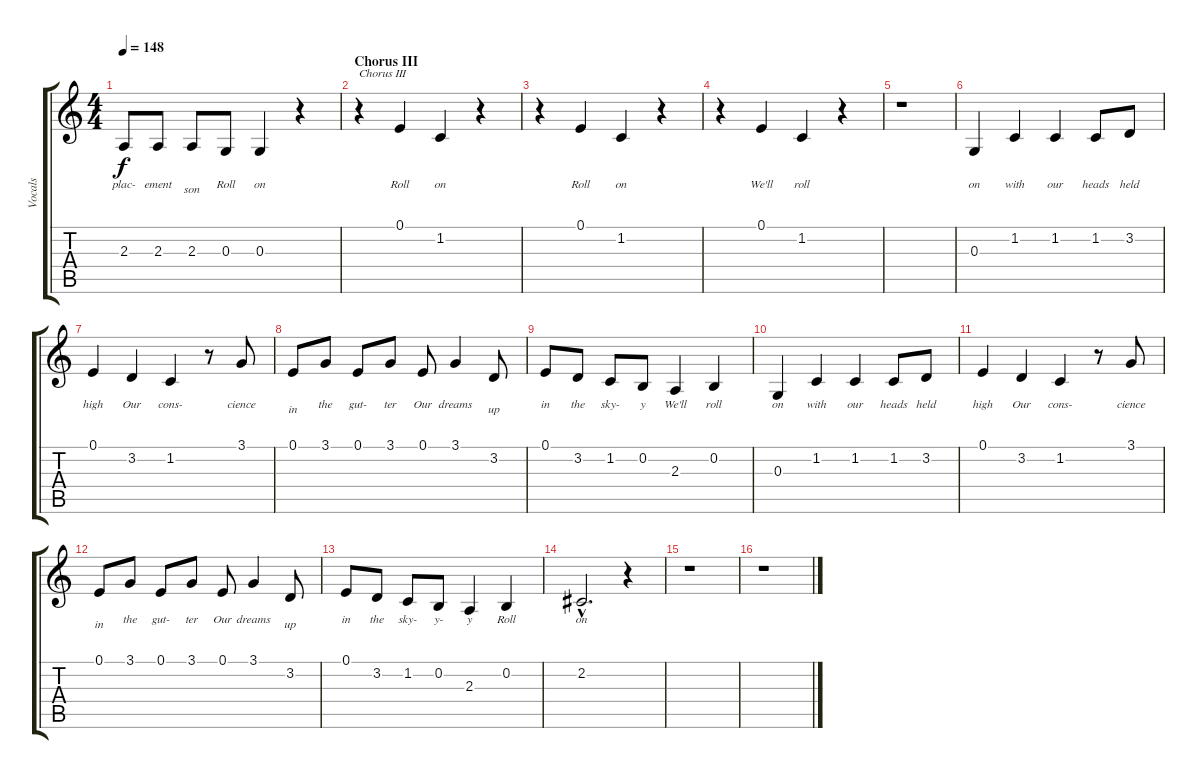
\track ("Vocals" "Vocals") {instrument tenorsax}
\staff {score tabs}
\tuning (E4 B3 G3 D3 A2 E2) {hide}
\ts (4 4)
\tempo 148
\clef g2
\ks c
2.3.8{lyrics (0 "plac-") lyrics (1 "") lyrics (2 "") lyrics (3 "") lyrics (4 "") dy f} 2.3.8{lyrics (0 "ement") lyrics (1 "") lyrics (2 "") lyrics (3 "") lyrics (4 "")} 2.3.8{lyrics (0 "") lyrics (1 "son") lyrics (2 "") lyrics (3 "") lyrics (4 "")} 0.3.8{lyrics (0 "Roll") lyrics (1 "") lyrics (2 "") lyrics (3 "") lyrics (4 "")} 0.3.4{lyrics (0 "on") lyrics (1 "") lyrics (2 "") lyrics (3 "") lyrics (4 "")} r.4{volume 16} |
\section ("" "Chorus III")
r.4{txt "Chorus III"} 0.1.4{lyrics (0 "Roll") lyrics (1 "") lyrics (2 "") lyrics (3 "") lyrics (4 "")} 1.2.4{lyrics (0 "on") lyrics (1 "") lyrics (2 "") lyrics (3 "") lyrics (4 "")} r.4 |
r.4 0.1.4{lyrics (0 "Roll") lyrics (1 "") lyrics (2 "") lyrics (3 "") lyrics (4 "")} 1.2.4{lyrics (0 "on") lyrics (1 "") lyrics (2 "") lyrics (3 "") lyrics (4 "")} r.4 |
r.4 0.1.4{lyrics (0 "We'll") lyrics (1 "") lyrics (2 "") lyrics (3 "") lyrics (4 "")} 1.2.4{lyrics (0 "roll") lyrics (1 "") lyrics (2 "") lyrics (3 "") lyrics (4 "")} r.4 |
r.1 |
0.3.4{lyrics (0 "on") lyrics (1 "") lyrics (2 "") lyrics (3 "") lyrics (4 "")} 1.2.4{lyrics (0 "with") lyrics (1 "") lyrics (2 "") lyrics (3 "") lyrics (4 "")} 1.2.4{lyrics (0 "our") lyrics (1 "") lyrics (2 "") lyrics (3 "") lyrics (4 "")} 1.2.8{lyrics (0 "heads") lyrics (1 "") lyrics (2 "") lyrics (3 "") lyrics (4 "")} 3.2.8{lyrics (0 "held") lyrics (1 "") lyrics (2 "") lyrics (3 "") lyrics (4 "")} |
0.1.4{lyrics (0 "high") lyrics (1 "") lyrics (2 "") lyrics (3 "") lyrics (4 "")} 3.2.4{lyrics (0 "Our") lyrics (1 "") lyrics (2 "") lyrics (3 "") lyrics (4 "")} 1.2.4{lyrics (0 "cons-") lyrics (1 "") lyrics (2 "") lyrics (3 "") lyrics (4 "")} r.8 3.1.8{lyrics (0 "cience") lyrics (1 "") lyrics (2 "") lyrics (3 "") lyrics (4 "")} |
0.1.8{lyrics (0 "") lyrics (1 "in") lyrics (2 "") lyrics (3 "") lyrics (4 "")} 3.1.8{lyrics (0 "the") lyrics (1 "") lyrics (2 "") lyrics (3 "") lyrics (4 "")} 0.1.8{lyrics (0 "gut-") lyrics (1 "") lyrics (2 "") lyrics (3 "") lyrics (4 "")} 3.1.8{lyrics (0 "ter") lyrics (1 "") lyrics (2 "") lyrics (3 "") lyrics (4 "")} 0.1.8{lyrics (0 "Our") lyrics (1 "") lyrics (2 "") lyrics (3 "") lyrics (4 "")} 3.1.4{lyrics (0 "dreams") lyrics (1 "") lyrics (2 "") lyrics (3 "") lyrics (4 "")} 3.2.8{lyrics (0 "") lyrics (1 "up") lyrics (2 "") lyrics (3 "") lyrics (4 "")} |
0.1.8{lyrics (0 "in") lyrics (1 "") lyrics (2 "") lyrics (3 "") lyrics (4 "")} 3.2.8{lyrics (0 "the") lyrics (1 "") lyrics (2 "") lyrics (3 "") lyrics (4 "")} 1.2.8{lyrics (0 "sky-") lyrics (1 "") lyrics (2 "") lyrics (3 "") lyrics (4 "")} 0.2.8{lyrics (0 "y") lyrics (1 "") lyrics (2 "") lyrics (3 "") lyrics (4 "")} 2.3.4{lyrics (0 "We'll") lyrics (1 "") lyrics (2 "") lyrics (3 "") lyrics (4 "")} 0.2.4{lyrics (0 "roll") lyrics (1 "") lyrics (2 "") lyrics (3 "") lyrics (4 "")} |
0.3.4{lyrics (0 "on") lyrics (1 "") lyrics (2 "") lyrics (3 "") lyrics (4 "")} 1.2.4{lyrics (0 "with") lyrics (1 "") lyrics (2 "") lyrics (3 "") lyrics (4 "")} 1.2.4{lyrics (0 "our") lyrics (1 "") lyrics (2 "") lyrics (3 "") lyrics (4 "")} 1.2.8{lyrics (0 "heads") lyrics (1 "") lyrics (2 "") lyrics (3 "") lyrics (4 "")} 3.2.8{lyrics (0 "held") lyrics (1 "") lyrics (2 "") lyrics (3 "") lyrics (4 "")} |
0.1.4{lyrics (0 "high") lyrics (1 "") lyrics (2 "") lyrics (3 "") lyrics (4 "")} 3.2.4{lyrics (0 "Our") lyrics (1 "") lyrics (2 "") lyrics (3 "") lyrics (4 "")} 1.2.4{lyrics (0 "cons-") lyrics (1 "") lyrics (2 "") lyrics (3 "") lyrics (4 "")} r.8 3.1.8{lyrics (0 "cience") lyrics (1 "") lyrics (2 "") lyrics (3 "") lyrics (4 "")} |
0.1.8{lyrics (0 "") lyrics (1 "in") lyrics (2 "") lyrics (3 "") lyrics (4 "")} 3.1.8{lyrics (0 "the") lyrics (1 "") lyrics (2 "") lyrics (3 "") lyrics (4 "")} 0.1.8{lyrics (0 "gut-") lyrics (1 "") lyrics (2 "") lyrics (3 "") lyrics (4 "")} 3.1.8{lyrics (0 "ter") lyrics (1 "") lyrics (2 "") lyrics (3 "") lyrics (4 "")} 0.1.8{lyrics (0 "Our") lyrics (1 "") lyrics (2 "") lyrics (3 "") lyrics (4 "")} 3.1.4{lyrics (0 "dreams") lyrics (1 "") lyrics (2 "") lyrics (3 "") lyrics (4 "")} 3.2.8{lyrics (0 "") lyrics (1 "up") lyrics (2 "") lyrics (3 "") lyrics (4 "")} |
0.1.8{lyrics (0 "in") lyrics (1 "") lyrics (2 "") lyrics (3 "") lyrics (4 "")} 3.2.8{lyrics (0 "the") lyrics (1 "") lyrics (2 "") lyrics (3 "") lyrics (4 "")} 1.2.8{lyrics (0 "sky-") lyrics (1 "") lyrics (2 "") lyrics (3 "") lyrics (4 "")} 0.2.8{lyrics (0 "y-") lyrics (1 "") lyrics (2 "") lyrics (3 "") lyrics (4 "")} 2.3.4{lyrics (0 "y") lyrics (1 "") lyrics (2 "") lyrics (3 "") lyrics (4 "")} 0.2.4{lyrics (0 "Roll") lyrics (1 "") lyrics (2 "") lyrics (3 "") lyrics (4 "")} |
2.2{hac}.2{d lyrics (0 "on") lyrics (1 "") lyrics (2 "") lyrics (3 "") lyrics (4 "")} r.4 |
r.1 |
r.1
